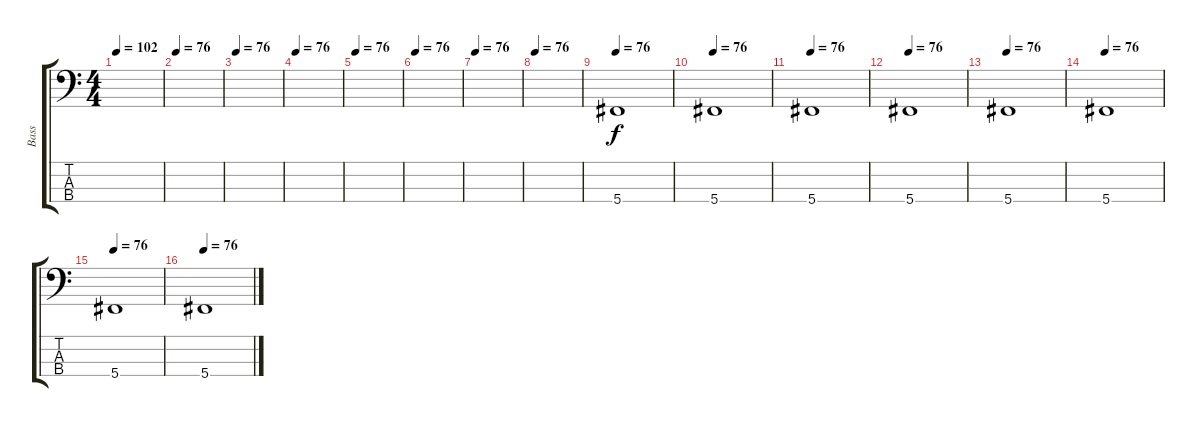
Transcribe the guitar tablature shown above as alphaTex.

\track ("Bass" "Bass") {instrument electricbassfinger}
\staff {score tabs}
\tuning (E2 B1 Gb1 Db1) {hide}
\ts (4 4)
\tempo 102
\tempo 76
\tempo 102
\clef f4
\ks c
|
\tempo 76
|
\tempo 76
|
\tempo 76
|
\tempo 76
|
\tempo 76
|
\tempo 76
|
\tempo 76
|
\tempo 76
5.4.1 |
\tempo 76
5.4.1 |
\tempo 76
5.4.1 |
\tempo 76
5.4.1 |
\tempo 76
5.4.1 |
\tempo 76
5.4.1 |
\tempo 76
5.4.1 |
\tempo 76
5.4.1
